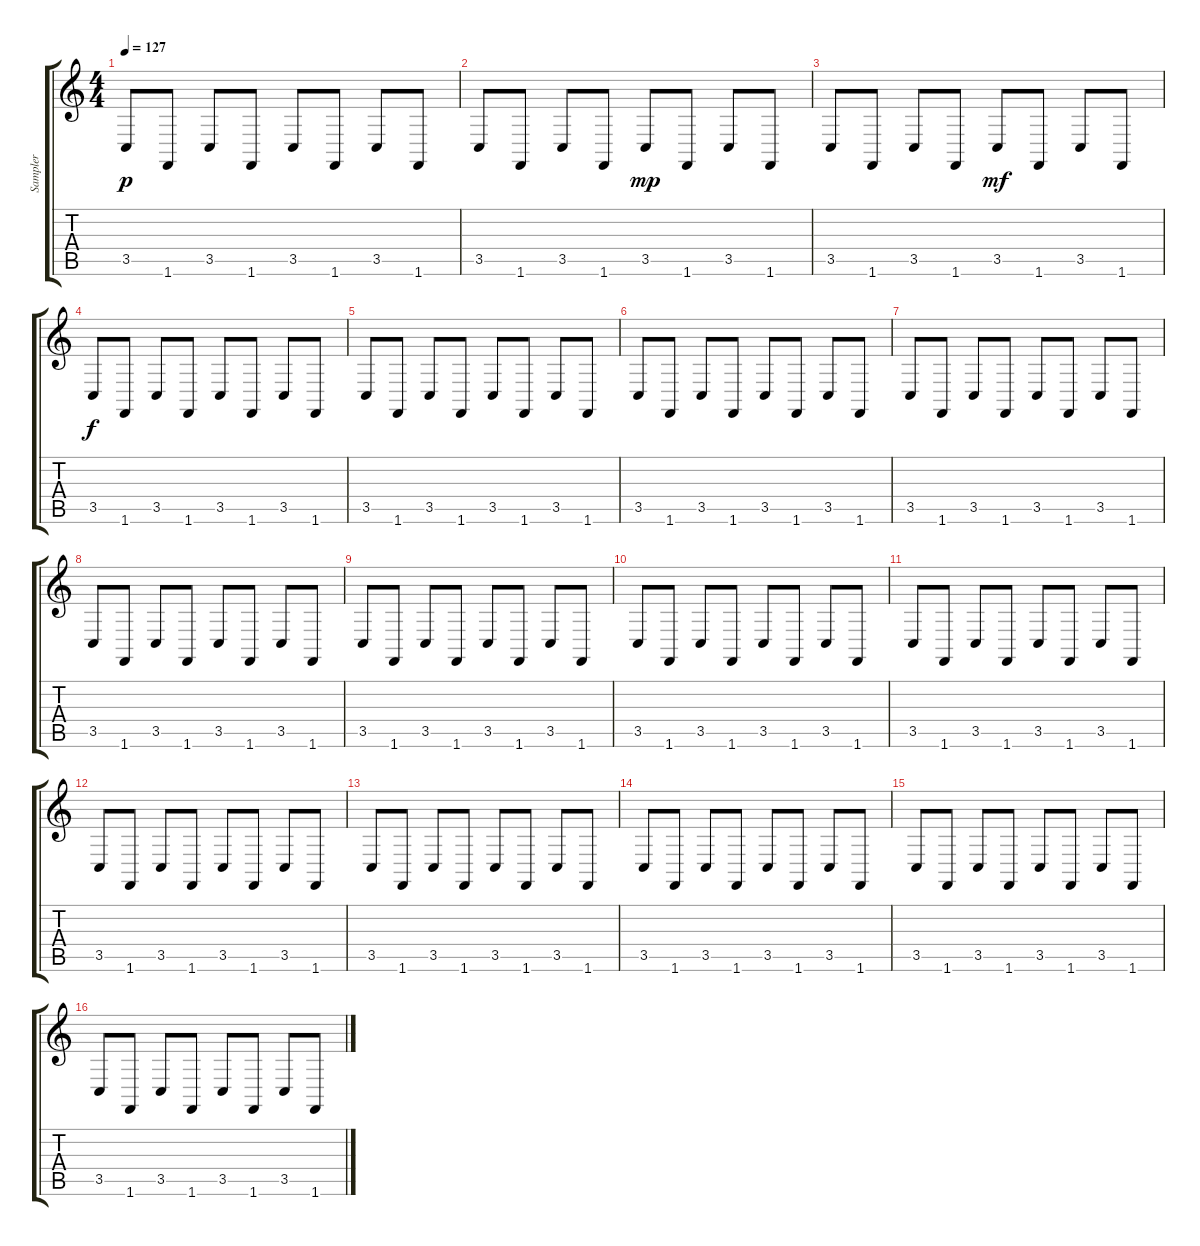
\track ("Sampler" "Sampler") {instrument lead2sawtooth}
\staff {score tabs}
\tuning (E4 B3 G3 D3 A2 E2) {hide}
\ts (4 4)
\tempo 127
\clef g2
\ks c
3.5.8{dy p instrument lead2sawtooth} 1.6.8 3.5.8 1.6.8 3.5.8 1.6.8 3.5.8 1.6.8 |
3.5.8 1.6.8 3.5.8 1.6.8 3.5.8{dy mp} 1.6.8 3.5.8 1.6.8 |
3.5.8 1.6.8 3.5.8 1.6.8 3.5.8{dy mf} 1.6.8 3.5.8 1.6.8 |
3.5.8{dy f} 1.6.8 3.5.8 1.6.8 3.5.8 1.6.8 3.5.8 1.6.8 |
3.5.8 1.6.8 3.5.8 1.6.8 3.5.8 1.6.8 3.5.8 1.6.8 |
3.5.8 1.6.8 3.5.8 1.6.8 3.5.8 1.6.8 3.5.8 1.6.8 |
3.5.8 1.6.8 3.5.8 1.6.8 3.5.8 1.6.8 3.5.8 1.6.8 |
3.5.8 1.6.8 3.5.8 1.6.8 3.5.8 1.6.8 3.5.8 1.6.8 |
3.5.8 1.6.8 3.5.8 1.6.8 3.5.8 1.6.8 3.5.8 1.6.8 |
3.5.8 1.6.8 3.5.8 1.6.8 3.5.8 1.6.8 3.5.8 1.6.8 |
3.5.8 1.6.8 3.5.8 1.6.8 3.5.8 1.6.8 3.5.8 1.6.8 |
3.5.8 1.6.8 3.5.8 1.6.8 3.5.8 1.6.8 3.5.8 1.6.8 |
3.5.8 1.6.8 3.5.8 1.6.8 3.5.8 1.6.8 3.5.8 1.6.8 |
3.5.8 1.6.8 3.5.8 1.6.8 3.5.8 1.6.8 3.5.8 1.6.8 |
3.5.8 1.6.8 3.5.8 1.6.8 3.5.8 1.6.8 3.5.8 1.6.8 |
3.5.8 1.6.8 3.5.8 1.6.8 3.5.8 1.6.8 3.5.8 1.6.8
